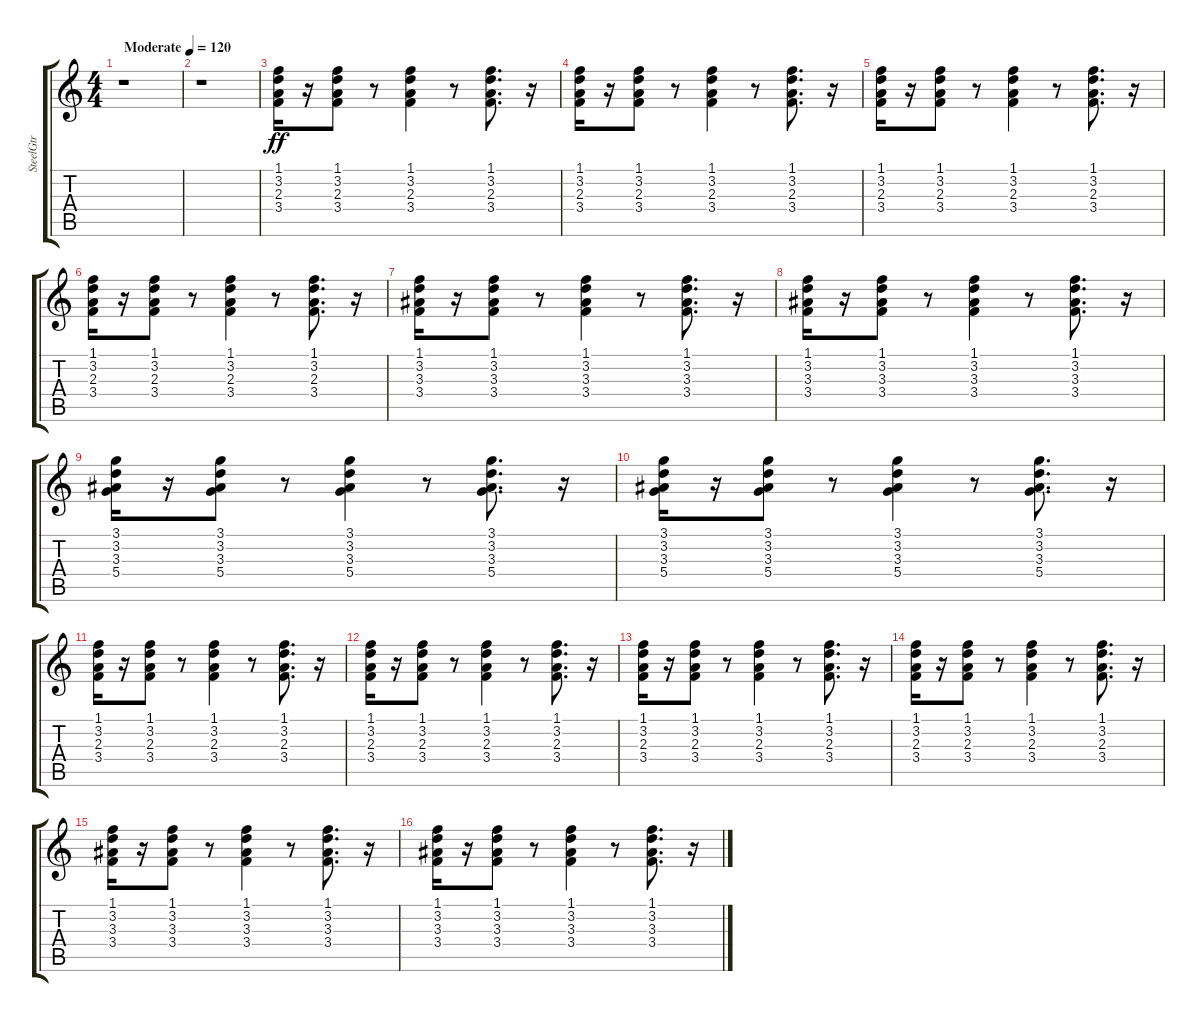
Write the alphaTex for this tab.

\track ("SteelGtr" "SteelGtr") {instrument acousticguitarsteel}
\staff {score tabs}
\tuning (E4 B3 G3 D3 A2 E2) {hide}
\ts (4 4)
\tempo (120 "Moderate")
\clef g2
\ks c
r.1{dy ff instrument acousticguitarsteel} |
r.1 |
(1.1 3.2 2.3 3.4).16 r.16 (1.1 3.2 2.3 3.4).8 r.8 (1.1 3.2 2.3 3.4).4 r.8 (1.1 3.2 2.3 3.4).8{d} r.16 |
(1.1 3.2 2.3 3.4).16 r.16 (1.1 3.2 2.3 3.4).8 r.8 (1.1 3.2 2.3 3.4).4 r.8 (1.1 3.2 2.3 3.4).8{d} r.16 |
(1.1 3.2 2.3 3.4).16 r.16 (1.1 3.2 2.3 3.4).8 r.8 (1.1 3.2 2.3 3.4).4 r.8 (1.1 3.2 2.3 3.4).8{d} r.16 |
(1.1 3.2 2.3 3.4).16 r.16 (1.1 3.2 2.3 3.4).8 r.8 (1.1 3.2 2.3 3.4).4 r.8 (1.1 3.2 2.3 3.4).8{d} r.16 |
(1.1 3.2 3.3 3.4).16 r.16 (1.1 3.2 3.3 3.4).8 r.8 (1.1 3.2 3.3 3.4).4 r.8 (1.1 3.2 3.3 3.4).8{d} r.16 |
(1.1 3.2 3.3 3.4).16 r.16 (1.1 3.2 3.3 3.4).8 r.8 (1.1 3.2 3.3 3.4).4 r.8 (1.1 3.2 3.3 3.4).8{d} r.16 |
(3.1 3.2 3.3 5.4).16 r.16 (3.1 3.2 3.3 5.4).8 r.8 (3.1 3.2 3.3 5.4).4 r.8 (3.1 3.2 3.3 5.4).8{d} r.16 |
(3.1 3.2 3.3 5.4).16 r.16 (3.1 3.2 3.3 5.4).8 r.8 (3.1 3.2 3.3 5.4).4 r.8 (3.1 3.2 3.3 5.4).8{d} r.16 |
(1.1 3.2 2.3 3.4).16 r.16 (1.1 3.2 2.3 3.4).8 r.8 (1.1 3.2 2.3 3.4).4 r.8 (1.1 3.2 2.3 3.4).8{d} r.16 |
(1.1 3.2 2.3 3.4).16 r.16 (1.1 3.2 2.3 3.4).8 r.8 (1.1 3.2 2.3 3.4).4 r.8 (1.1 3.2 2.3 3.4).8{d} r.16 |
(1.1 3.2 2.3 3.4).16 r.16 (1.1 3.2 2.3 3.4).8 r.8 (1.1 3.2 2.3 3.4).4 r.8 (1.1 3.2 2.3 3.4).8{d} r.16 |
(1.1 3.2 2.3 3.4).16 r.16 (1.1 3.2 2.3 3.4).8 r.8 (1.1 3.2 2.3 3.4).4 r.8 (1.1 3.2 2.3 3.4).8{d} r.16 |
(1.1 3.2 3.3 3.4).16 r.16 (1.1 3.2 3.3 3.4).8 r.8 (1.1 3.2 3.3 3.4).4 r.8 (1.1 3.2 3.3 3.4).8{d} r.16 |
(1.1 3.2 3.3 3.4).16 r.16 (1.1 3.2 3.3 3.4).8 r.8 (1.1 3.2 3.3 3.4).4 r.8 (1.1 3.2 3.3 3.4).8{d} r.16
